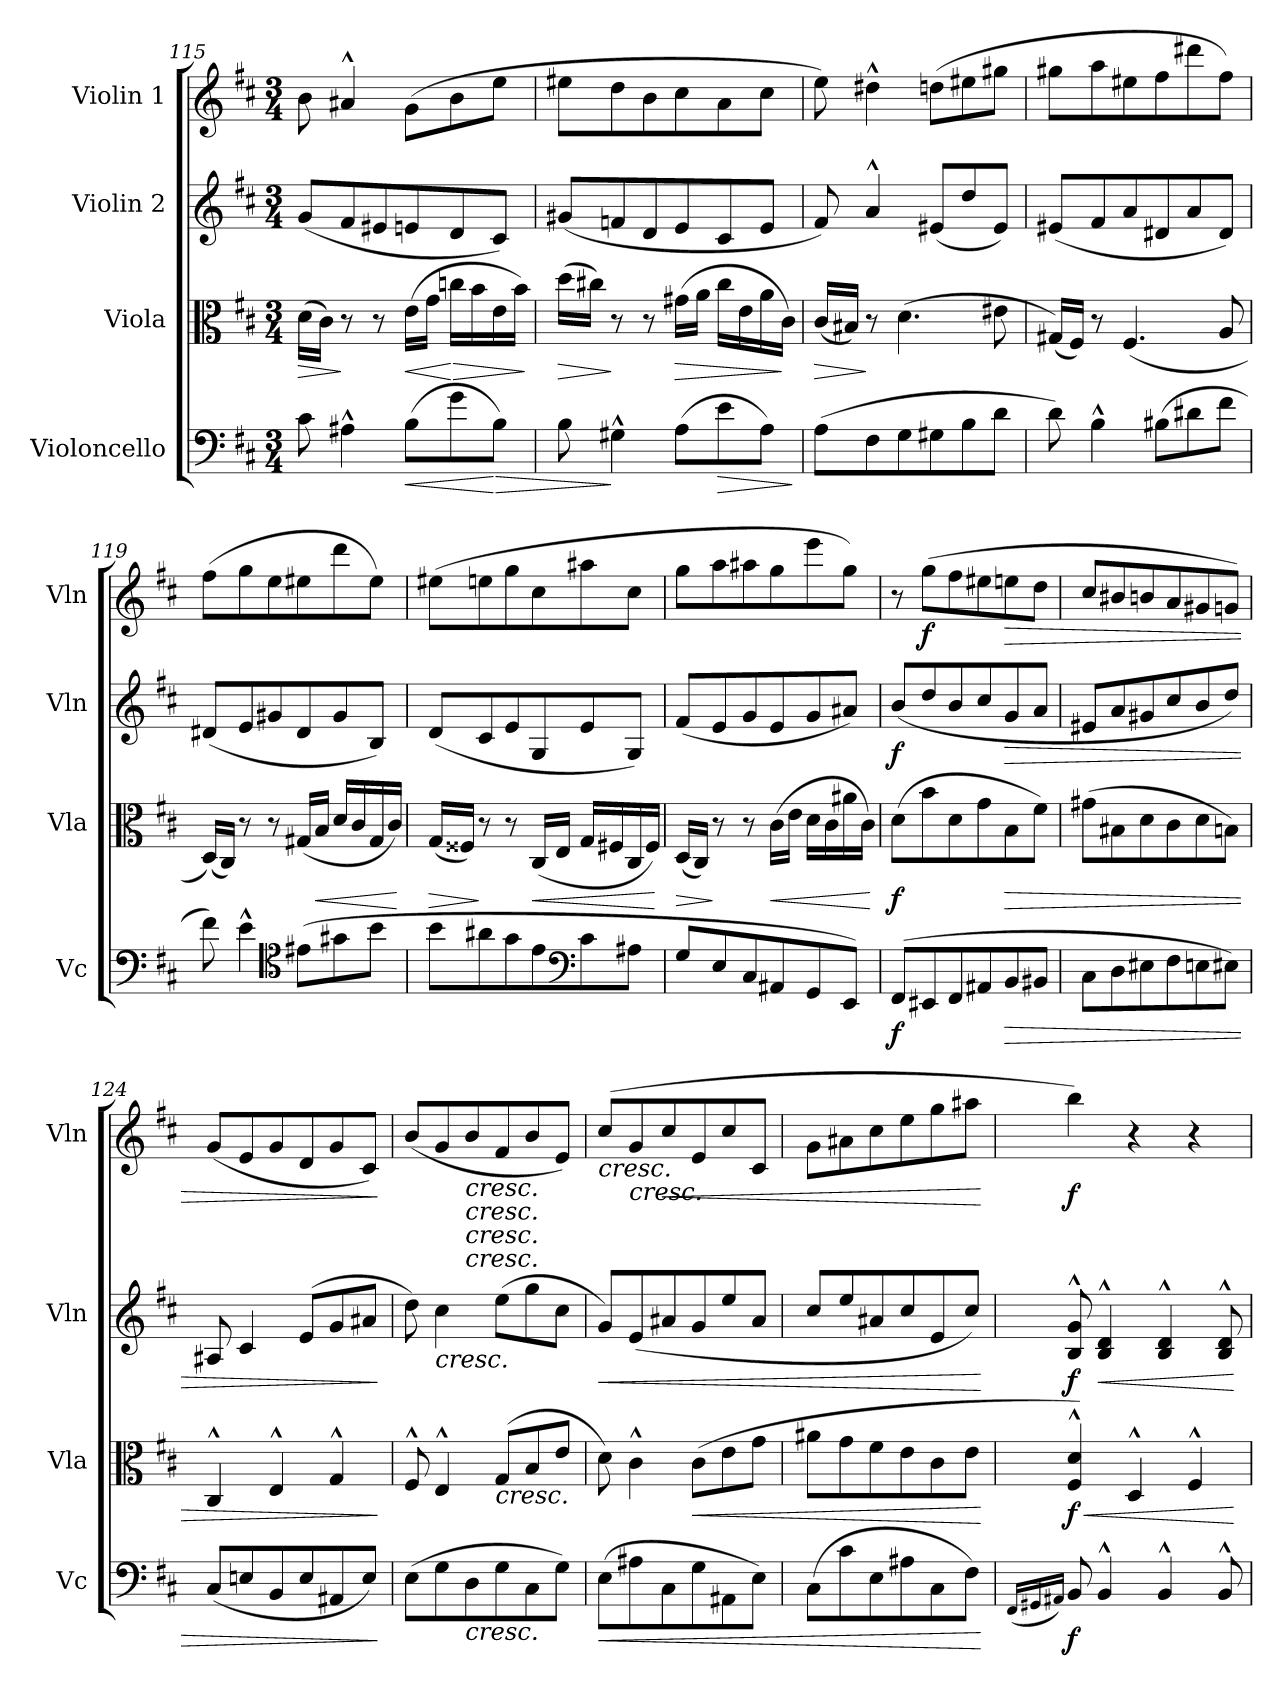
**kern	**dynam	**kern	**dynam	**kern	**dynam	**kern	**dynam
*part4	*part4	*part3	*part3	*part2	*part2	*part1	*part1
*staff4	*staff4	*staff3	*staff3	*staff2	*staff2	*staff1	*staff1
*I"Violoncello	*	*I"Viola	*	*I"Violin 2	*	*I"Violin 1	*
*I'Vc	*	*I'Vla	*	*I'Vln	*	*I'Vln	*
*clefF4	*	*clefC3	*	*clefG2	*	*clefG2	*
*k[f#c#]	*	*k[f#c#]	*	*k[f#c#]	*	*k[f#c#]	*
*M3/4	*	*M3/4	*	*M3/4	*	*M3/4	*
=115	=115	=115	=115	=115	=115	=115	=115
!	!	!	!LO:HP:b	!	!	!	!
8c#\	.	(>16d\LL	>	(<8g/L	.	8b\	.
.	.	16c#\JJ)	.	.	.	.	.
4A#X^^\	.	8r	]	8f#/	.	4a#X^^/	.
.	.	8r	.	8e#X/	.	.	.
!	!LO:HP:b	!	!LO:HP:b	!	!	!	!
(8B\L	<	(>16e\LL	<	8en/	.	(>8g\L	.
.	.	16g\JJ	.	.	.	.	.
!	!	!	!LO:HP:n=1:b	!	!	!	!
8g\	.	16ccn\LL	[ >	8d/	.	8b\	.
.	.	16b\	.	.	.	.	.
!	!LO:HP:n=1:b	!	!	!	!	!	!
8B\J)	[ >	16e\	.	8c#/J)	.	8ee\J	.
.	.	16b\JJ)	.	.	.	.	.
.	.	.	]	.	.	.	.
=116	=116	=116	=116	=116	=116	=116	=116
!	!	!	!LO:HP:b	!	!	!	!
8B\	.	(>16dd\LL	>	(<8g#X/L	.	8ee#X\L	.
.	.	16cc#X\JJ)	.	.	.	.	.
4G#X^^\	]	8r	]	8fn/	.	8dd\	.
.	.	8r	.	8d/	.	8b\	.
!	!	!	!LO:HP:b	!	!	!	!
(>8A\L	.	(>16g#X\LL	>	8e/	.	8cc#\	.
.	.	16a\JJ	.	.	.	.	.
!	!LO:HP:b	!	!	!	!	!	!
8e\	>	16cc#\LL	.	8c#/	.	8a\	.
.	.	16e\	.	.	.	.	.
8A\J)	.	16a\	.	8e/J	.	8cc#\J	.
.	.	16c#\JJ)	]	.	.	.	.
.	]	.	.	.	.	.	.
!!LO:PB:g=z
=117	=117	=117	=117	=117	=117	=117	=117
!	!	!	!LO:HP:b	!	!	!	!
(>8A\L	.	(<16c#/LL	>	8f#/)	.	8ee\)	.
.	.	16B#X/JJ)	.	.	.	.	.
8F#\	.	8r	]	4a^^/	.	4dd#X^^\	.
8G\	.	(>4.d\	.	.	.	.	.
8G#X\	.	.	.	(8e#X/L	.	(>8ddn\L	.
8B\	.	.	.	8dd/	.	8ee#X\	.
8d\J	.	8e#X\	.	8e#/J)	.	8gg#X\J	.
=118	=118	=118	=118	=118	=118	=118	=118
8d\)	.	(<16G#X/LL)	.	(<8e#X/L	.	8gg#X\L	.
.	.	16F#/JJ)	.	.	.	.	.
4B^^\	.	8r	.	8f#/	.	8aa\	.
.	.	(<4.F#/	.	8a/	.	8ee#X\	.
(8B#X\L	.	.	.	8d#X/	.	8ff#\	.
8d#X\	.	.	.	8a/	.	8ddd#X\	.
8f#\J	.	8A/	.	8d#/J)	.	8ff#\J)	.
=119	=119	=119	=119	=119	=119	=119	=119
8f#\)	.	(<16D/LL)	.	(<8d#X/L	.	(>8ff#\L	.
.	.	16C#/JJ)	.	.	.	.	.
4e^^\	.	8r	.	8e/	.	8gg\	.
.	.	8r	.	8g#X/	.	8ee\	.
*clefC4	*	*	*	*	*	*	*
(>8e#X\L	.	(>16G#X/LL	.	8d#/	.	8ee#X\	.
!	!	!	!LO:HP:b	!	!	!	!
.	.	16B/JJ	<	.	.	.	.
8g#X\	.	16d/LL	.	8g#/	.	8ddd\	.
.	.	16c#/	.	.	.	.	.
8b\J	.	16G#/	.	8B/J)	.	8ee#\J)	.
.	.	16c#/JJ)	.	.	.	.	.
.	.	.	[	.	.	.	.
=120	=120	=120	=120	=120	=120	=120	=120
!	!	!	!LO:HP:b	!	!	!	!
8b\L	.	(<16G/LL	>	(<8d/L	.	(8ee#X\L	.
.	.	16F##X/JJ)	.	.	.	.	.
8a#X\	.	8r	]	8c#/	.	8een\	.
8g\	.	8r	.	8e/	.	8gg\	.
!	!	!	!LO:HP:b	!	!	!	!
8e\	.	(<16C#/LL	<	8G/	.	8cc#\	.
.	.	16E/JJ	.	.	.	.	.
*clefF4	*	*	*	*	*	*	*
8c#\	.	16G/LL	.	8e/	.	8aa#X\	.
.	.	16F#X/	.	.	.	.	.
8A#X\J	.	16C#/	.	8G/J)	.	8cc#\J	.
.	.	16F#/JJ)	.	.	.	.	.
.	.	.	[	.	.	.	.
=121	=121	=121	=121	=121	=121	=121	=121
!	!	!	!LO:HP:b	!	!	!	!
8G/L	.	(<16D/LL	>	(<8f#/L	.	8gg\L	.
.	.	16C#/JJ)	.	.	.	.	.
8E/	.	8r	]	8e/	.	8aa\	.
8C#/	.	8r	.	8g/	.	8aa#X\	.
!	!	!	!LO:HP:b	!	!	!	!
8AA#X/	.	(16c#\LL	<	8e/	.	8gg\	.
.	.	16e\JJ	.	.	.	.	.
8GG/	.	16d\LL	.	8g/	.	8eee\	.
.	.	16c#\	.	.	.	.	.
8EE/J)	.	16a#X\	.	8a#X/J)	.	8gg\J)	.
.	.	16c#\JJ)	.	.	.	.	.
.	.	.	[	.	.	.	.
!!LO:LB:g=z
=122	=122	=122	=122	=122	=122	=122	=122
!	!LO:DY:b	!	!LO:DY:b	!	!LO:DY:b	!	!
(>8FF#/L	f	(>8d\L	f	(<8b/L	f	8r	.
!	!	!	!	!	!	!	!LO:DY:b
8EE#X/	.	8b\	.	8dd/	.	(>8gg\L	f
8FF#/	.	8d\	.	8b/	.	8ff#\	.
8AA#X/	.	8g\	.	8cc#/	.	8ee#X\	.
!	!LO:HP:b	!	!LO:HP:b	!	!LO:HP:b	!	!LO:HP:b
8BB/	>	8B\	>	8g/	>	8een\	>
8BB#X/J	.	8f#\J)	.	8a/J	.	8dd\J	.
=123	=123	=123	=123	=123	=123	=123	=123
8C#\L	.	(>8g#X\L	.	8e#X/L	.	8cc#/L	.
8D\	.	8B#X\	.	8a/	.	8b#X/	.
8E#X\	.	8d\	.	8g#X/	.	8bn/	.
8F#\	.	8c#\	.	8cc#/	.	8a/	.
8En\	.	8d\	.	8b/	.	8g#X/	.
8E#X\J)	.	8Bn\J)	.	8dd/J)	.	8gn/J)	.
=124	=124	=124	=124	=124	=124	=124	=124
(<8C#/L	.	4C#^^/	.	8A#X/	.	(<8g/L	.
8En/	.	.	.	4c#/	.	8e/	.
8BB/	.	4E^^/	.	.	.	8g/	.
8E/	.	.	.	(<8e/L	.	8d/	.
8AA#X/	.	4G^^/	.	8g/	.	8g/	.
8E/J)	.	.	.	8a#X/J	.	8c#/J)	.
.	]	.	]	.	]	.	]
=125	=125	=125	=125	=125	=125	=125	=125
(8E\L	.	8F#^^/	.	8dd\)	.	(8b/L	.
!	!	!	!	!LO:TX:b:i:t=cresc.	!	!	!
8G\	.	4E^^/	.	4cc#\	.	8g/	.
!	!	!	!	!	!	!LO:TX:b:i:t=cresc.	!
!	!	!	!	!	!	!LO:TX:b:i:t=cresc.	!
!	!	!	!	!	!	!LO:TX:b:i:t=cresc.	!
!	!	!	!	!	!	!LO:TX:b:i:t=cresc.	!
!LO:TX:b:i:t=cresc.	!	!	!	!	!	!	!
8D\	.	.	.	.	.	8b/	.
!	!	!LO:TX:b:i:t=cresc.	!	!	!	!	!
8G\	.	(<8G/L	.	(8ee\L	.	8f#/	.
8C#\	.	8B/	.	8gg\	.	8b/	.
8G\J)	.	8e/J	.	8cc#\J	.	8e/J)	.
=126	=126	=126	=126	=126	=126	=126	=126
!	!LO:HP:b	!	!	!	!LO:HP:b	!	!LO:HP:b
(8E\L	<	8d\)	.	8g/L)	<	(8cc#/L	<
!	!	!	!	!	!	!	!LO:HP:b
8A#X\	.	4c#^^\	.	(8e/	.	8g/	<
!	!	!	!	!	!	!	!LO:HP:b
8C#\	.	.	.	8a#X/	.	8cc#/	<
!	!	!	!LO:HP:b	!	!	!	!
8G\	.	(>8c#\L	<	8g/	.	8e/	.
8AA#X\	.	8e\	.	8ee/	.	8cc#/	.
8E\J)	.	8g\J	.	8a#/J	.	8c#/J	.
=127	=127	=127	=127	=127	=127	=127	=127
(8C#\L	.	8a#X\L	.	8cc#/L	.	8g\L	.
8c#\	.	8g\	.	8ee/	.	8a#X\	.
8E\	.	8f#\	.	8a#X/	.	8cc#\	.
8A#X\	.	8e\	.	8cc#/	.	8ee\	.
8C#\	.	8c#\	.	8e/	.	8gg\	.
8F#\J)	.	8e\J	.	8cc#/J)	.	8aa#X\J	.
.	[	.	[	.	[	.	[ [ [
=128	=128	=128	=128	=128	=128	=128	=128
(<16qFF#/LL	.	.	.	.	.	.	.
16qGG#X/	.	.	.	.	.	.	.
16qAA#X/JJ)	.	.	.	.	.	.	.
!	!LO:DY:b	!	!LO:HP:b	!	!	!	!
!	!	!	!LO:DY:n=1:b	!	!LO:DY:b	!	!LO:DY:b
8BB/	f	4F#/^^ 4d/^^)	< f	8B/^^ 8g/^^	f	4bb\)	f
!	!	!	!	!	!LO:HP:b	!	!
4BB^^/	.	.	.	4B/^^ 4d/^^	<	.	.
.	.	4D^^/	.	.	.	4r	.
4BB^^/	.	.	.	4B/^^ 4d/^^	.	.	.
.	.	4F#^^/	.	.	.	4r	.
8BB^^/	.	.	.	8B/^^ 8d/^^	.	.	.
.	.	.	[	.	[	.	.
=	=	=	=	=	=	=	=
*-	*-	*-	*-	*-	*-	*-	*-
